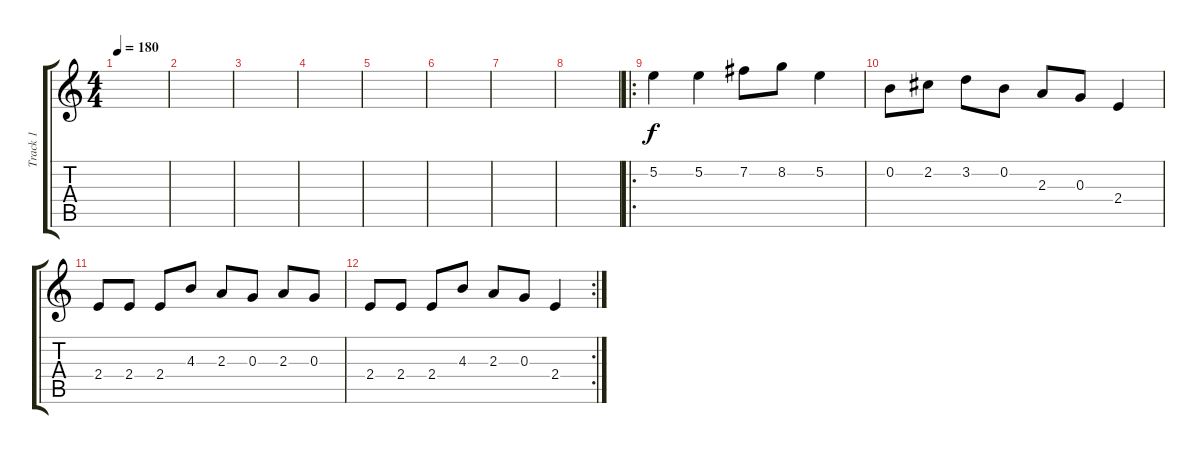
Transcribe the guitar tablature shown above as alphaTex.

\track ("Track 1" "Track 1") {instrument distortionguitar}
\staff {score tabs}
\tuning (E4 B3 G3 D3 A2 E2) {hide}
\ts (4 4)
\tempo 180
\clef g2
\ks c
|
|
|
|
|
|
|
|
\ro
5.2.4 5.2.4 7.2.8 8.2.8 5.2.4 |
0.2.8 2.2.8 3.2.8 0.2.8 2.3.8 0.3.8 2.4.4 |
2.4.8 2.4.8 2.4.8 4.3.8 2.3.8 0.3.8 2.3.8 0.3.8 |
\rc 2
2.4.8 2.4.8 2.4.8 4.3.8 2.3.8 0.3.8 2.4.4
